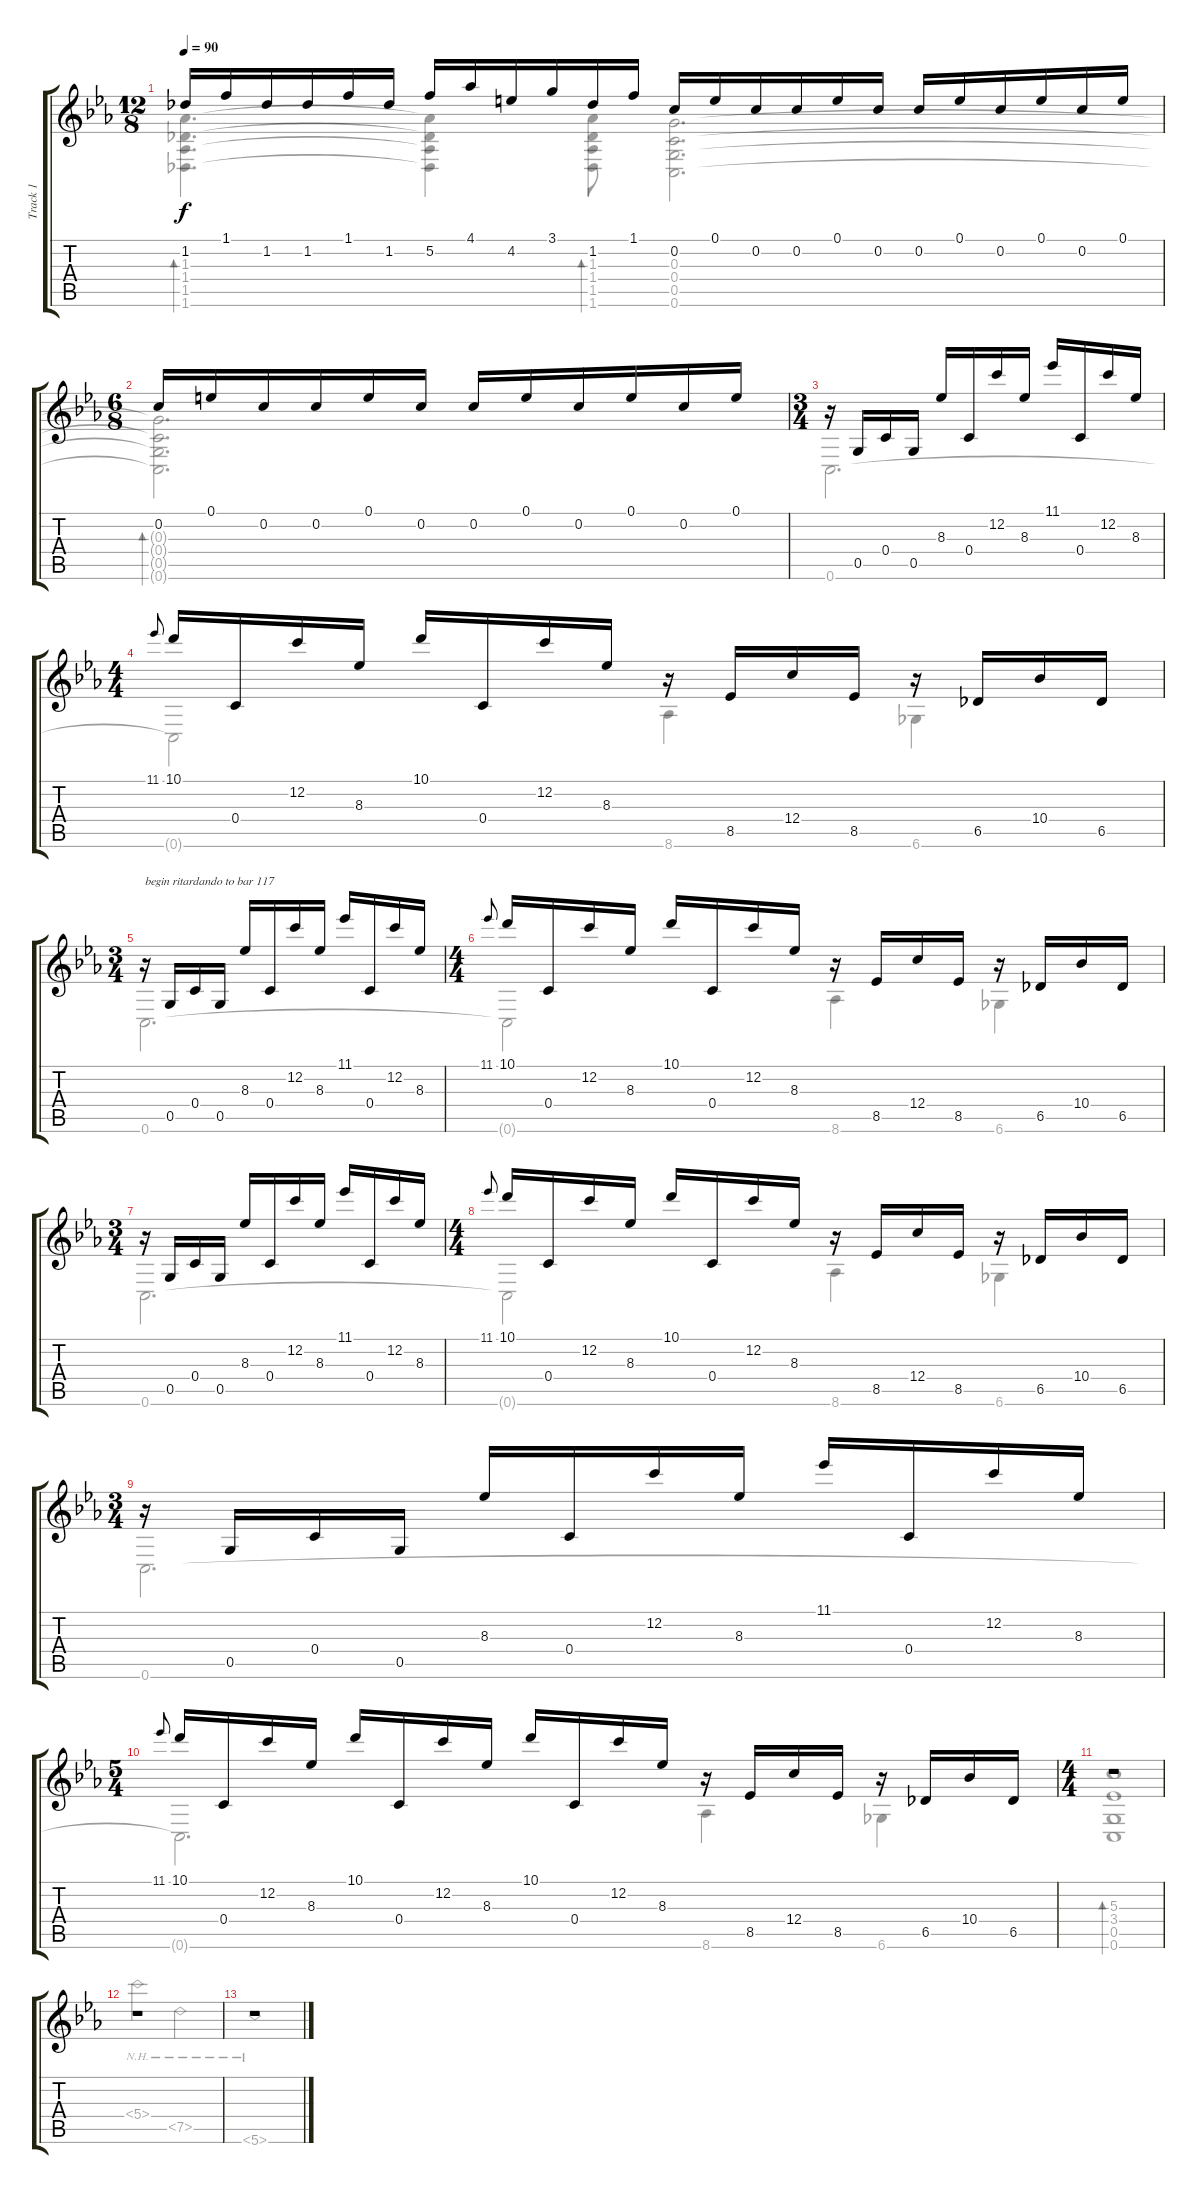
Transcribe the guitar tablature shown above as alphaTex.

\track ("Track 1" "Track 1") {instrument acousticguitarsteel}
\staff {score tabs}
\tuning (E4 C4 G3 C3 G2 C2) {hide}
\voice
\ts (12 8)
\tempo 90
\clef g2
\ks cminor
1.2.16{dy f} 1.1.16 1.2.16 1.2.16 1.1.16 1.2.16 5.2.16 4.1.16 4.2.16 3.1.16 1.2.16 1.1.16 0.2.16 0.1.16 0.2.16 0.2.16 0.1.16 0.2.16 0.2.16 0.1.16 0.2.16 0.1.16 0.2.16 0.1.16 |
\ts (6 8)
0.2.16 0.1.16 0.2.16 0.2.16 0.1.16 0.2.16 0.2.16 0.1.16 0.2.16 0.1.16 0.2.16 0.1.16 |
\ts (3 4)
r.16 0.5.16 0.4.16 0.5.16 8.3.16 0.4.16 12.2.16 8.3.16 11.1.16 0.4.16 12.2.16 8.3.16 |
\ts (4 4)
11.1.8{gr onbeat} 10.1.16 0.4.16 12.2.16 8.3.16 10.1.16 0.4.16 12.2.16 8.3.16 r.16 8.5.16 12.4.16 8.5.16 r.16 6.5.16 10.4.16 6.5.16 |
\ts (3 4)
r.16{txt "begin ritardando to bar 117"} 0.5.16 0.4.16 0.5.16 8.3.16 0.4.16 12.2.16 8.3.16 11.1.16 0.4.16 12.2.16 8.3.16 |
\ts (4 4)
11.1.8{gr onbeat} 10.1.16 0.4.16 12.2.16 8.3.16 10.1.16 0.4.16 12.2.16 8.3.16 r.16 8.5.16 12.4.16 8.5.16 r.16 6.5.16 10.4.16 6.5.16 |
\ts (3 4)
r.16 0.5.16 0.4.16 0.5.16 8.3.16 0.4.16 12.2.16 8.3.16 11.1.16 0.4.16 12.2.16 8.3.16 |
\ts (4 4)
11.1.8{gr onbeat} 10.1.16 0.4.16 12.2.16 8.3.16 10.1.16 0.4.16 12.2.16 8.3.16 r.16 8.5.16 12.4.16 8.5.16 r.16 6.5.16 10.4.16 6.5.16 |
\ts (3 4)
r.16 0.5.16 0.4.16 0.5.16 8.3.16 0.4.16 12.2.16 8.3.16 11.1.16 0.4.16 12.2.16 8.3.16 |
\ts (5 4)
11.1.8{gr onbeat} 10.1.16 0.4.16 12.2.16 8.3.16 10.1.16 0.4.16 12.2.16 8.3.16 10.1.16 0.4.16 12.2.16 8.3.16 r.16 8.5.16 12.4.16 8.5.16 r.16 6.5.16 10.4.16 6.5.16 |
\ts (4 4)
r.1 |
r.1 |
r.1
\voice
\clef g2
\ottava regular
\simile none
\ks cminor
(1.3 1.4 1.5 1.6).4{d bd 120 dy f} (1.3{t} 1.4{t} 1.5{t} 1.6{t}).4 (1.3 1.4 1.5 1.6).8{bd 60} (0.3 0.4 0.5 0.6).2{d} |
(0.3{t} 0.4{t} 0.5{t} 0.6{t}).2{d bd 120} |
0.6.2{d} |
0.6{t}.2 8.6.4 6.6.4 |
0.6.2{d} |
0.6{t}.2 8.6.4 6.6.4 |
0.6.2{d} |
0.6{t}.2 8.6.4 6.6.4 |
0.6.2{d} |
0.6{t}.2{d} 8.6.4 6.6.4 |
(5.3 3.4 0.5 0.6).1{bd 120} |
5.4{nh}.2 7.5{nh}.2 |
5.6{nh}.1
